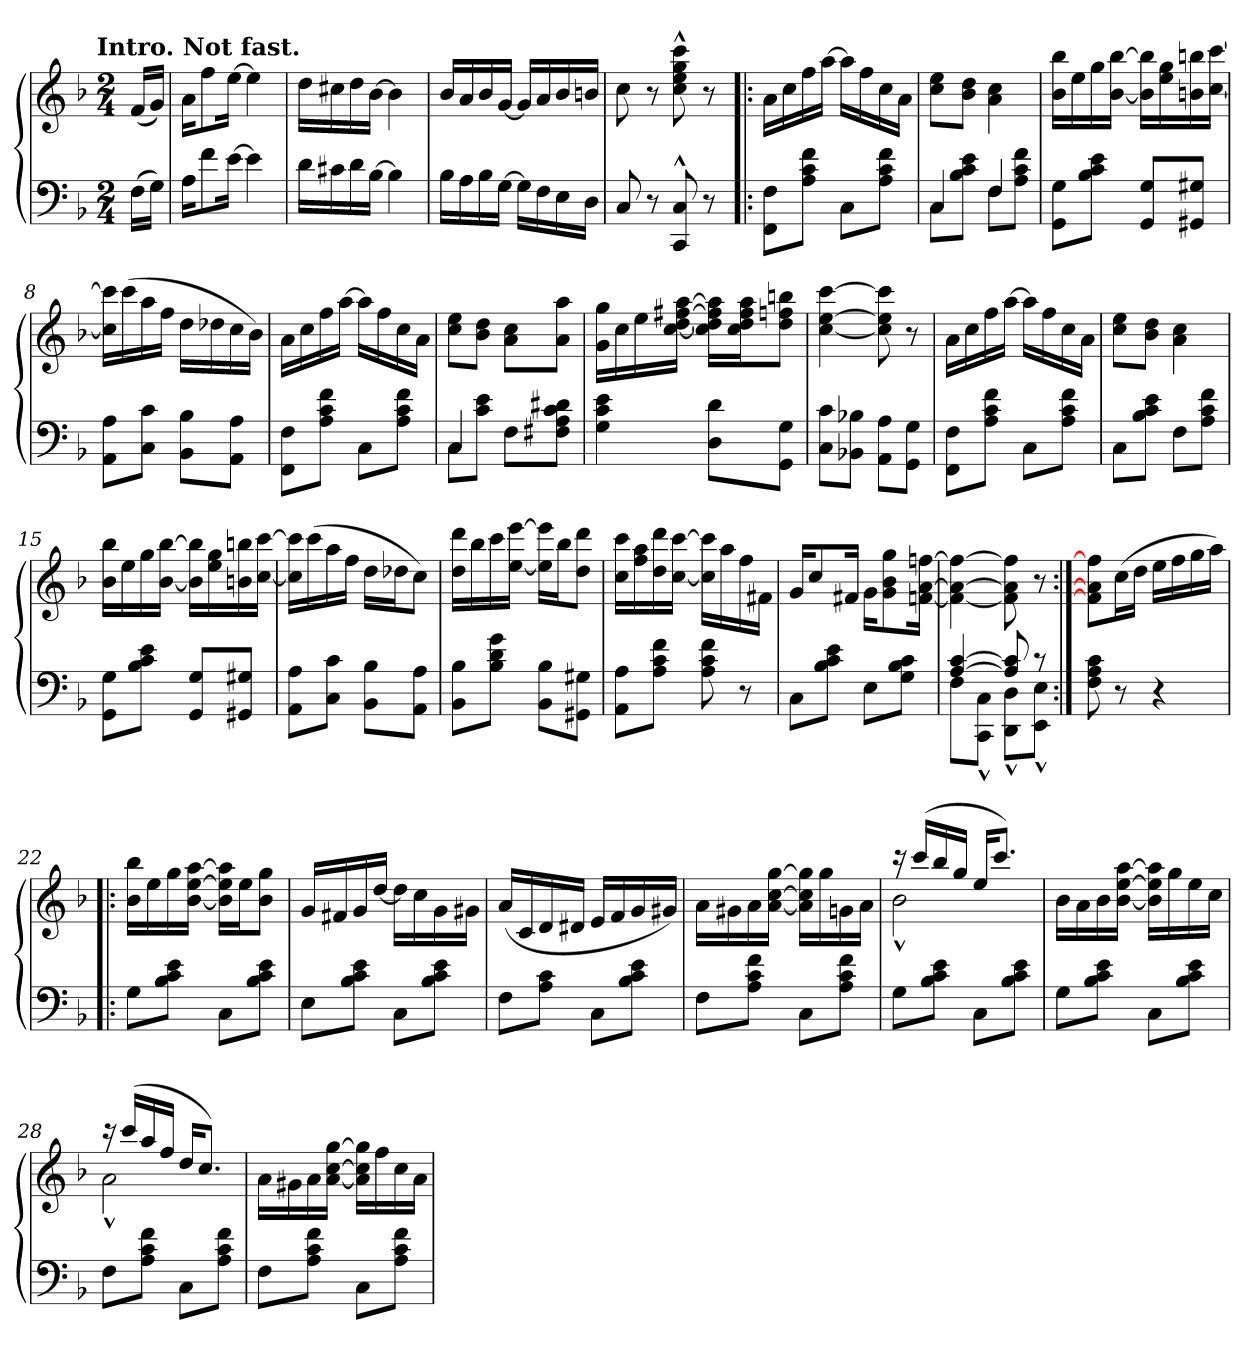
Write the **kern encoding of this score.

**kern	**kern
*part1	*part1
*staff2	*staff1
*clefF4	*clefG2
*k[b-]	*k[b-]
!!LO:TX:omd:t=Intro. Not fast.
*M2/4	*M2/4
*MM100	*MM100
=	=
(16FLL	(16fLL
16GJJ)	16gJJ)
=1	=1
16AKL	16aKL
8f	8ff
[16eJk	[16eeJk
4e]	4ee]
=2	=2
16dLL	16ddLL
16c#X	16cc#X
16d	16dd
[16B-JJ	[16b-JJ
4B-]	4b-]
=3	=3
16B-LL	16b-LL
16A	16a
16B-	16b-
[16GJJ	[16gJJ
16GLL]	16gLL]
16F	16a
16E	16b-
16DJJ	16bnJJ
=4	=4
8C	8cc
8r	8r
8CC^^ 8C^^	8cc^^ 8ee^^ 8gg^^ 8ccc^^
8r	8r
=5!|:	=5!|:
8FF 8FL	16aLL
.	16cc
8A 8c 8fJ	16ff
.	[16aaJJ
8CL	16aaLL]
.	16ff
8A 8c 8fJ	16cc
.	16aJJ
=6	=6
*^	*
4C	8CL	8cc 8eeL
.	8B- 8c 8eJ	8b- 8ddJ
4F	8FL	4a 4cc
.	8A 8c 8fJ	.
*v	*v	*
=7	=7
8GG 8GL	16b- 16bb-LL
.	16ee
8B- 8c 8eJ	16gg
.	[16b- [16bb-JJ
8GG 8GL	16b-] 16bb-]LL
.	16ee 16gg
8GG#X 8G#XJ	16bn 16bbn
.	[16cc [16cccJJ
=8	=8
8AA 8AL	16cc] 16ccc]LL
.	(16ccc
8C 8cJ	16aa
.	16ffJJ
8BB- 8B-L	16ddLL
.	16dd-X
8AA 8AJ	16cc
.	16b-JJ)
=9	=9
8FF 8FL	16aLL
.	16cc
8A 8c 8fJ	16ff
.	[16aaJJ
8CL	16aaLL]
.	16ff
8A 8c 8fJ	16cc
.	16aJJ
=10	=10
*^	*
4C	8CL	8cc 8eeL
.	8c 8eJ	8b- 8ddJ
8FL	4ryy	8a 8ccL
8F#X 8A 8c 8d#XJ	.	8a 8aaJ
*v	*v	*
=11	=11
4G 4c 4e	16g 16ggLL
.	16cc
.	16ee
.	[16cc [16dd [16ff#X [16aaJJ
8D 8dL	16cc] 16dd] 16ff#] 16aa]LL
.	16cc 16dd 16ff# 16aaJ
8GG 8GJ	8dd 8ffn 8bbnJ
=12	=12
8C 8cL	[4cc [4ee [4ccc
8BB-X 8B-XJ	.
8AA 8AL	8cc] 8ee] 8ccc]
8GG 8GJ	8r
=13	=13
8FF 8FL	16aLL
.	16cc
8A 8c 8fJ	16ff
.	[16aaJJ
8CL	16aaLL]
.	16ff
8A 8c 8fJ	16cc
.	16aJJ
=14	=14
8CL	8cc 8eeL
8B- 8c 8eJ	8b- 8ddJ
8FL	4a 4cc
8A 8c 8fJ	.
=15	=15
8GG 8GL	16b- 16bb-LL
.	16ee
8B- 8c 8eJ	16gg
.	[16b- [16bb-JJ
8GG 8GL	16b-] 16bb-]LL
.	16ee 16gg
8GG#X 8G#XJ	16bn 16bbn
.	[16cc [16cccJJ
=16	=16
8AA 8AL	16cc] 16ccc]LL
.	(16ccc
8C 8cJ	16aa
.	16ffJJ
8BB- 8B-L	16ddLL
.	16dd-XJ
8AA 8AJ	8ccJ)
=17	=17
8BB- 8B-L	16dd 16dddLL
.	16bb-
8B- 8d 8gJ	16ccc
.	[16ee [16eeeJJ
8BB- 8B-L	16ee] 16eee]LL
.	16bb-J
8GG#X 8G#XJ	8dd 8dddJ
=18	=18
8AA 8AL	16cc 16cccLL
.	16ff 16aa
8A 8c 8fJ	16dd 16ddd
.	[16cc [16cccJJ
8A 8c 8f	16cc] 16ccc]LL
.	16aa
8r	16ff
.	16f#XJJ
=19	=19
8CL	16gKL
.	8cc
8B- 8c 8eJ	.
.	16f#XJk
8EL	16gKL
.	8g 8b- 8gg
8G 8B- 8cJ	.
.	[16fn [16a [16ffnJk
=20	=20
*^	*
[4A [4c	8FL	4f_ 4a_ 4ff_
.	8CC^^ 8C^^J	.
8A] 8c]	8DD^^ 8D^^L	8f] 8a] 8ff]
8rc	8EE^^ 8E^^J	8r
*v	*v	*
=21:|!	=21:|!
8F 8A 8c	8f] 8a] 8ff]L
8r	(16ccL
.	16ddJJ
4r	16eeLL
.	16ff
.	16gg
.	16aaJJ)
=22!|:	=22!|:
8GL	16b- 16bb-LL
.	16ee
8B- 8c 8eJ	16gg
.	[16b- [16ee [16aaJJ
8CL	16b-] 16ee] 16aa]LL
.	16eeJ
8B- 8c 8eJ	8b- 8ggJ
=23	=23
8EL	16gLL
.	16f#X
8B- 8c 8eJ	16g
.	[16ddJJ
8CL	16ddLL]
.	16cc
8B- 8c 8eJ	16g
.	16g#XJJ
=24	=24
8FL	(16aLL
.	16c
8A 8cJ	16d
.	16d#XJJ
8CL	16eLL
.	16f
8B- 8c 8eJ	16g
.	16g#XJJ)
=25	=25
8FL	16a\LL
.	16g#X\
8A 8c 8fJ	16a\
.	[16a\ [16cc\ [16gg\JJ
8CL	16a] 16cc] 16gg]LL
.	16gg
8A 8c 8fJ	16gn
.	16aJJ
=26	=26
*	*^
8GL	16rccc	2b-^^
.	(16cccLL	.
8B- 8c 8eJ	16bb-	.
.	16ggJJ	.
8CL	16eeKL	.
.	8.cccJ)	.
8B- 8c 8eJ	.	.
*	*v	*v
=27	=27
8GL	16b-LL
.	16a
8B- 8c 8eJ	16b-
.	[16b- [16ee [16aaJJ
8CL	16b-] 16ee] 16aa]LL
.	16gg
8B- 8c 8eJ	16ee
.	16ccJJ
=28	=28
*	*^
8FL	16rccc	2a^^
.	(16cccLL	.
8A 8c 8fJ	16aa	.
.	16ffJJ	.
8CL	16ddKL	.
.	8.ccJ)	.
8A 8c 8fJ	.	.
*	*v	*v
=29	=29
8FL	16a\LL
.	16g#X\
8A 8c 8fJ	16a\
.	[16a\ [16cc\ [16gg\JJ
8CL	16a] 16cc] 16gg]LL
.	16ff
8A 8c 8fJ	16cc
.	16aJJ
=	=
*-	*-
